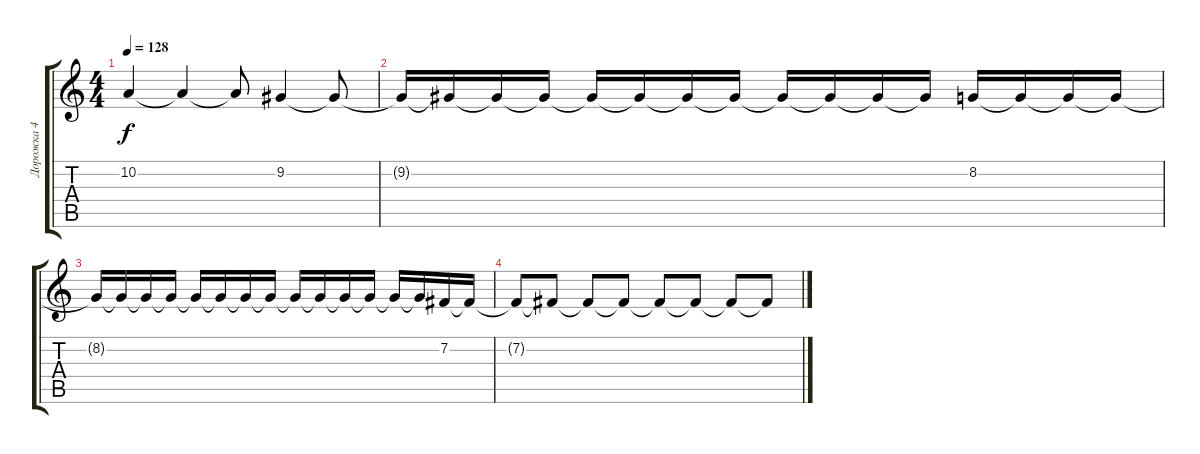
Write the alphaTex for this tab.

\track ("Дорожка 4" "Дорожка 4") {instrument musicbox}
\staff {score tabs}
\tuning (E4 B3 G3 D3 A2 E2) {hide}
\ts (4 4)
\tempo 128
\clef g2
\ks c
10.2{t}.4{dy f} 10.2{t}.4 10.2{t}.8 9.2.4 9.2{t}.8 |
9.2{t}.16 9.2{t}.16 9.2{t}.16 9.2{t}.16 9.2{t}.16 9.2{t}.16 9.2{t}.16 9.2{t}.16 9.2{t}.16 9.2{t}.16 9.2{t}.16 9.2{t}.16 8.2.16 8.2{t}.16 8.2{t}.16 8.2{t}.16 |
8.2{t}.16 8.2{t}.16 8.2{t}.16 8.2{t}.16 8.2{t}.16 8.2{t}.16 8.2{t}.16 8.2{t}.16 8.2{t}.16 8.2{t}.16 8.2{t}.16 8.2{t}.16 8.2{t}.16 8.2{t}.16 7.2.16 7.2{t}.16 |
7.2{t}.8 7.2{t}.8 7.2{t}.8 7.2{t}.8 7.2{t}.8 7.2{t}.8 7.2{t}.8 7.2{t}.8
